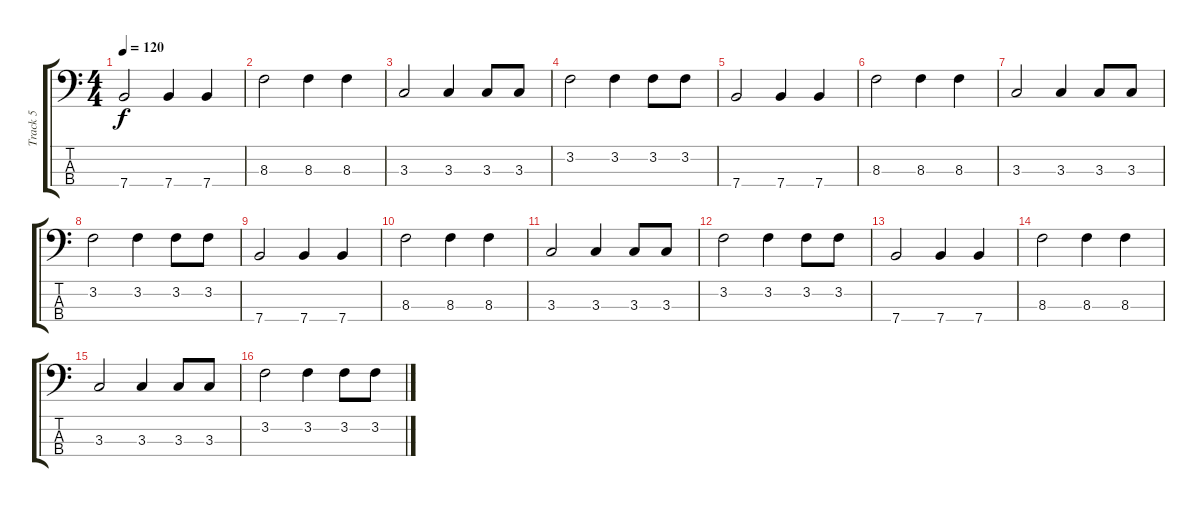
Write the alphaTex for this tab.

\track ("Track 5" "Track 5") {instrument slapbass2}
\staff {score tabs}
\tuning (G2 D2 A1 E1) {hide}
\ts (4 4)
\tempo 120
\clef f4
\ks c
7.4.2{dy f} 7.4.4 7.4.4 |
8.3.2 8.3.4 8.3.4 |
3.3.2 3.3.4 3.3.8 3.3.8 |
3.2.2 3.2.4 3.2.8 3.2.8 |
7.4.2 7.4.4 7.4.4 |
8.3.2 8.3.4 8.3.4 |
3.3.2 3.3.4 3.3.8 3.3.8 |
3.2.2 3.2.4 3.2.8 3.2.8 |
7.4.2 7.4.4 7.4.4 |
8.3.2 8.3.4 8.3.4 |
3.3.2 3.3.4 3.3.8 3.3.8 |
3.2.2 3.2.4 3.2.8 3.2.8 |
7.4.2 7.4.4 7.4.4 |
8.3.2 8.3.4 8.3.4 |
3.3.2 3.3.4 3.3.8 3.3.8 |
3.2.2 3.2.4 3.2.8 3.2.8
